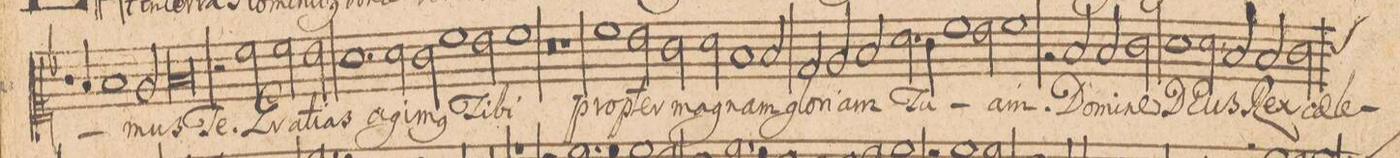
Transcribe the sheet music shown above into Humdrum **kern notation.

**kern	**text
*I"CANTVS.	*
*clefC1	*
*k[b-]	*
*met(C|)	*
*M2/1	*
4g/]	.
4f/	.
1f/	.
=17-	=17-
2e/	-mus
0f	Te.
=18-	=18-
2r	.
2cc\	Gra-
=19-	=19-
2cc\	-ti-
2b-\	-as
1.a	a-
=20-	=20-
2a\	-gi-
2g\	-m(us)
1cc\	Ti-
=21-	=21-
2b-\	-bi
1cc	.
=22-	=22-
0r	.
=23-	=23-
1r	.
1cc	pro-
=24-	=24-
2b-\	-pter
2g\	ma-
2a\	.
1f/	.
=25-	=25-
2f/	-gnam
2d/	glo-
2e/	-ri-
=26-	=26-
2f/	-am
2.a\	Tu-
4g\	.
1cc\	.
=27-	=27-
2b-\	.
1cc	-am.
=28-	=28-
2rf	.
2f/	Do-
2f/	-mi-
2g\	-ne
=29-	=29-
1a	DE-
2a,\	-us
2f/	Rex
=30-	=30-
2f/	cae-
*custos:a	*
2g\	-le-
*-	*-
